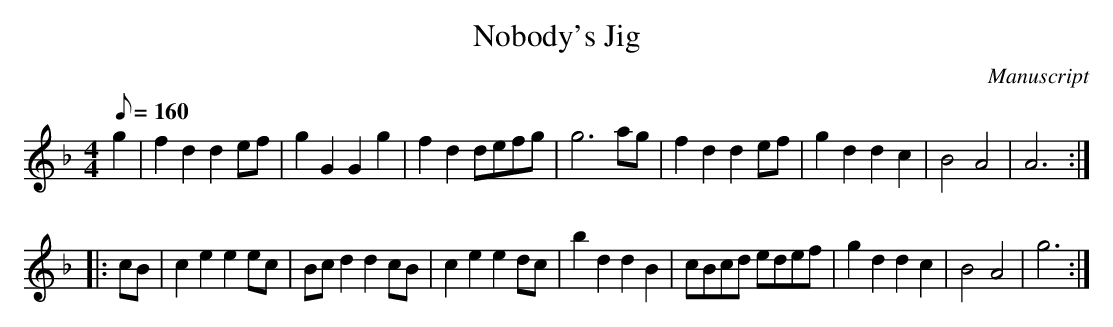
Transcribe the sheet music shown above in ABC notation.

X:1
T: Nobody's Jig
M:4/4
L:1/8
Q:160
O:Manuscript
K:F
g2|f2 d2 d2 ef|g2 G2 G2 g2|f2 d2 defg|g6 ag|f2 d2 d2 ef|g2 d2 d2 c2|B4 A4|A6:|
|: cB|c2 e2 e2 ec|Bc d2 d2 cB|c2 e2 e2 dc|b2 d2 d2 B2|cBcd edef|g2 d2 d2 c2 |B4 A4| g6:|
